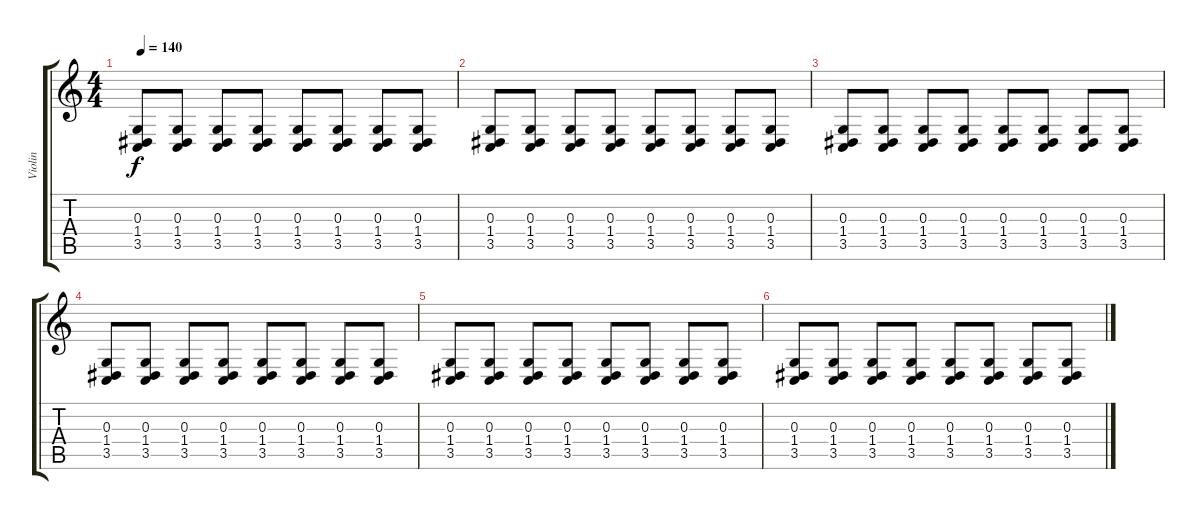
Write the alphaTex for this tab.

\track ("Violin" "Violin") {instrument violin}
\staff {score tabs}
\tuning (E4 B3 G3 D3 A2 E2) {hide}
\ts (4 4)
\tempo 140
\clef g2
\ks c
(0.3 1.4 3.5).8{dy f volume 9} (0.3 1.4 3.5).8 (0.3 1.4 3.5).8 (0.3 1.4 3.5).8 (0.3 1.4 3.5).8 (0.3 1.4 3.5).8 (0.3 1.4 3.5).8 (0.3 1.4 3.5).8 |
(0.3 1.4 3.5).8 (0.3 1.4 3.5).8 (0.3 1.4 3.5).8 (0.3 1.4 3.5).8 (0.3 1.4 3.5).8 (0.3 1.4 3.5).8 (0.3 1.4 3.5).8 (0.3 1.4 3.5).8 |
(0.3 1.4 3.5).8 (0.3 1.4 3.5).8 (0.3 1.4 3.5).8 (0.3 1.4 3.5).8 (0.3 1.4 3.5).8 (0.3 1.4 3.5).8 (0.3 1.4 3.5).8 (0.3 1.4 3.5).8 |
(0.3 1.4 3.5).8 (0.3 1.4 3.5).8 (0.3 1.4 3.5).8 (0.3 1.4 3.5).8 (0.3 1.4 3.5).8 (0.3 1.4 3.5).8 (0.3 1.4 3.5).8 (0.3 1.4 3.5).8 |
(0.3 1.4 3.5).8 (0.3 1.4 3.5).8 (0.3 1.4 3.5).8 (0.3 1.4 3.5).8 (0.3 1.4 3.5).8 (0.3 1.4 3.5).8 (0.3 1.4 3.5).8 (0.3 1.4 3.5).8 |
(0.3 1.4 3.5).8 (0.3 1.4 3.5).8 (0.3 1.4 3.5).8 (0.3 1.4 3.5).8 (0.3 1.4 3.5).8 (0.3 1.4 3.5).8 (0.3 1.4 3.5).8 (0.3 1.4 3.5).8
